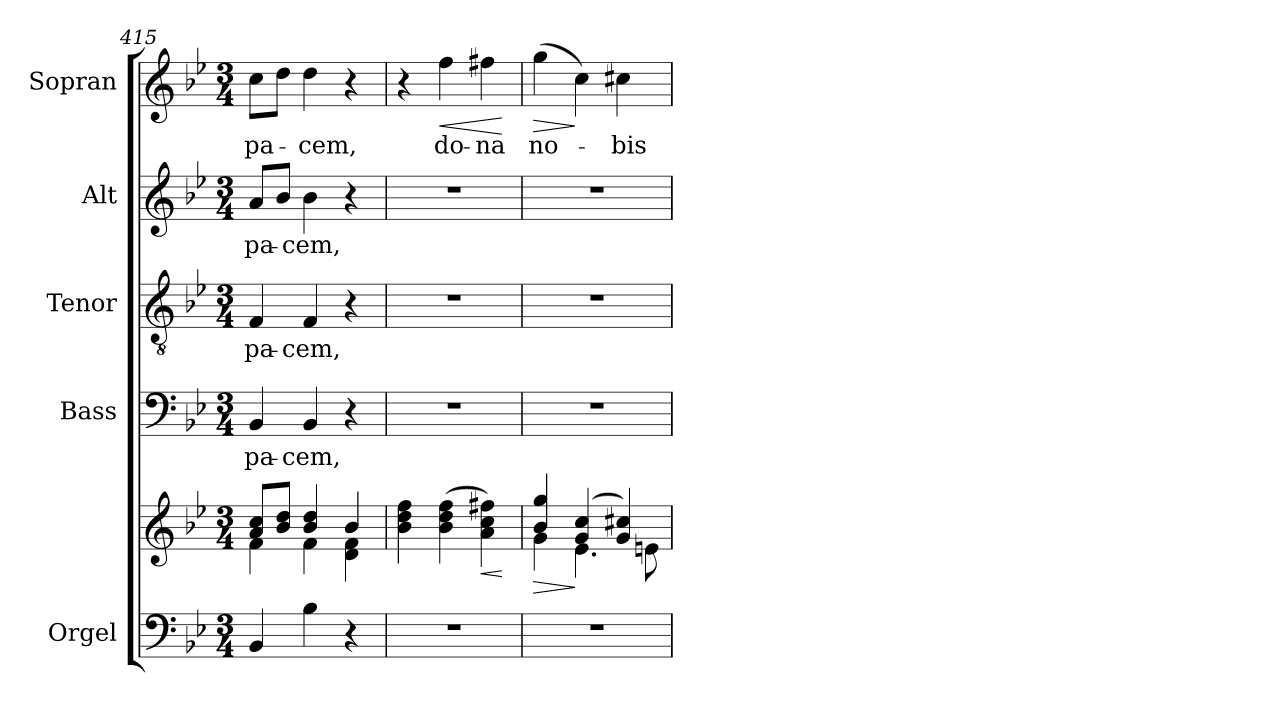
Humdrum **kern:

**kern	**kern	**dynam	**kern	**text	**kern	**text	**kern	**text	**kern	**text	**dynam
*part5	*part5	*part5	*part4	*part4	*part3	*part3	*part2	*part2	*part1	*part1	*part1
*staff6	*staff5	*staff5/6	*staff4	*staff4	*staff3	*staff3	*staff2	*staff2	*staff1	*staff1	*staff1
*I"Orgel	*	*	*I"Bass	*	*I"Tenor	*	*I"Alt	*	*I"Sopran	*	*
*I'Org.	*	*	*I'B.	*	*I'T.	*	*I'A.	*	*I'S.	*	*
*clefF4	*clefG2	*	*clefF4	*	*clefGv2	*	*clefG2	*	*clefG2	*	*
*k[b-e-]	*k[b-e-]	*	*k[b-e-]	*	*k[b-e-]	*	*k[b-e-]	*	*k[b-e-]	*	*
*B-:	*B-:	*	*B-:	*	*B-:	*	*B-:	*	*B-:	*	*
*M3/4	*M3/4	*	*M3/4	*	*M3/4	*	*M3/4	*	*M3/4	*	*
=415	=415	=415	=415	=415	=415	=415	=415	=415	=415	=415	=415
*	*^	*	*	*	*	*	*	*	*	*	*
!	!	!	!	!	!LO:LY:b	!	!LO:LY:b	!	!LO:LY:b	!	!LO:LY:b	!
4BB-/	8a/ 8cc/L	4f\	.	4BB-/	pa-	4F/	pa-	8a/L	pa-	8cc\L	pa-	.
.	8b-/ 8dd/J	.	.	.	.	.	.	8b-/J	.	8dd\J	.	.
!	!	!	!	!	!LO:LY:b	!	!LO:LY:b	!	!LO:LY:b	!	!LO:LY:b	!
4B-\	4b-/ 4dd/	4f\	.	4BB-/	-cem,	4F/	-cem,	4b-\	-cem,	4dd\	-cem,	.
4r	4b-/	4d\ 4f\	.	4r	.	4r	.	4r	.	4r	.	.
*	*v	*v	*	*	*	*	*	*	*	*	*	*
=416	=416	=416	=416	=416	=416	=416	=416	=416	=416	=416	=416
2.r	4b-\ 4dd\ 4ff\	.	2.r	.	2.r	.	2.r	.	4r	.	.
!	!	!	!	!	!	!	!	!	!	!LO:LY:b	!LO:HP:b
.	(>4b-\ 4dd\ 4ff\	.	.	.	.	.	.	.	4ff\	do-	<
!	!	!LO:HP:b	!	!	!	!	!	!	!	!LO:LY:b	!
.	4a\ 4cc\ 4ff#X\)	<	.	.	.	.	.	.	4ff#X\	-na	.
.	.	[	.	.	.	.	.	.	.	.	[
=417	=417	=417	=417	=417	=417	=417	=417	=417	=417	=417	=417
!	!	!LO:HP:b	!	!	!	!	!	!	!	!LO:LY:b	!LO:HP:b
*	*^	*	*	*	*	*	*	*	*	*	*
2.r	4b-/ 4gg/	4g\	>	2.r	.	2.r	.	2.r	.	(>4gg\	no-	>
.	(4g/ 4cc/	4.e-\	]	.	.	.	.	.	.	4cc\)	.	]
!	!	!	!	!	!	!	!	!	!	!	!LO:LY:b	!
.	4g/ 4cc#X/)	.	.	.	.	.	.	.	.	4cc#X\	-bis	.
.	.	8en\	.	.	.	.	.	.	.	.	.	.
*	*v	*v	*	*	*	*	*	*	*	*	*	*
=	=	=	=	=	=	=	=	=	=	=	=
*-	*-	*-	*-	*-	*-	*-	*-	*-	*-	*-	*-
